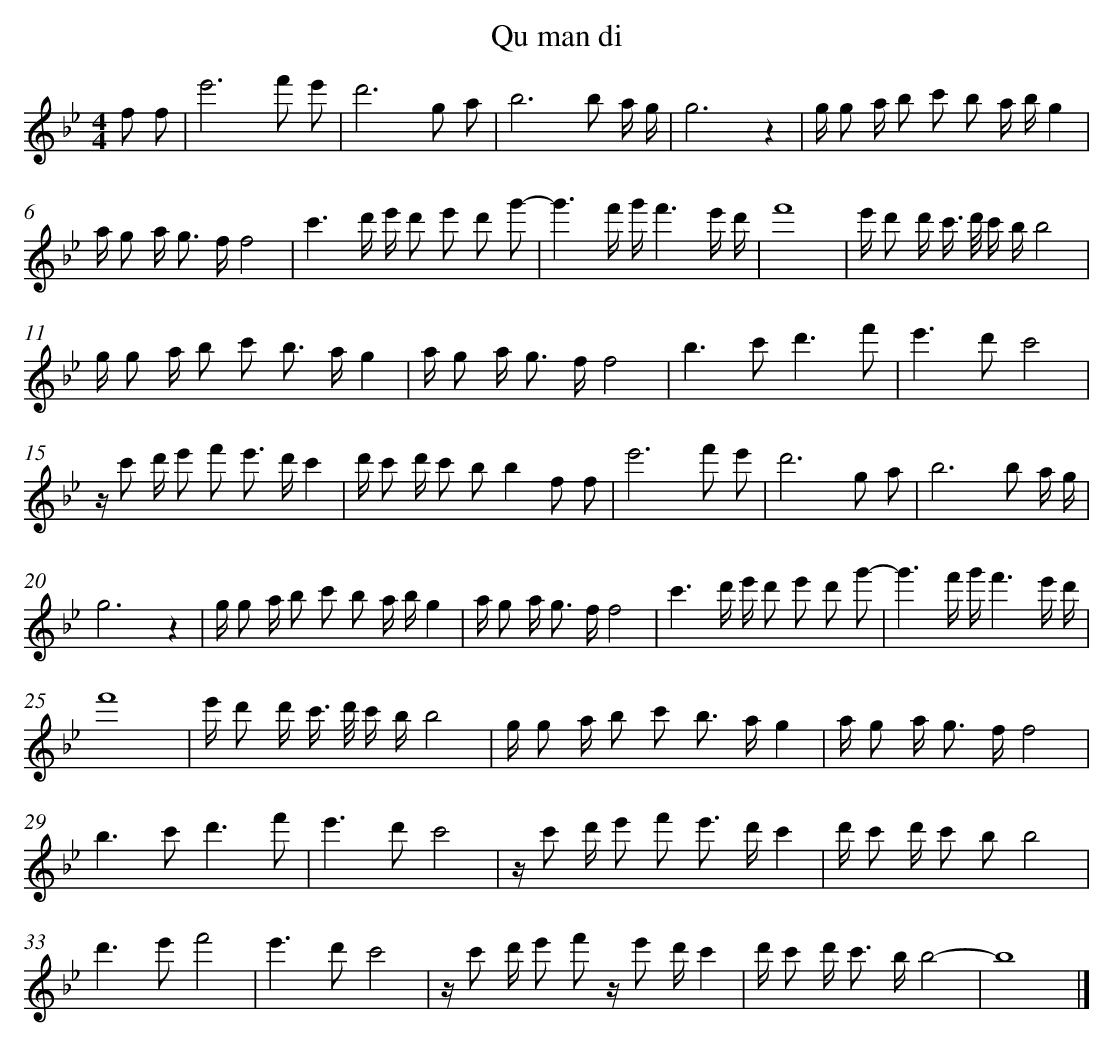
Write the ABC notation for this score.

X:1
T: Qu man di
L: 1/8
M: 4/4
K: Bb
f f [I:setbarnb 1]|
e'6f' e' |
d'6g a |
b6b a/ g/ |
g6z2 |
g/ g a/ b c' b a/ b/g2 |
a/ g a< g f/f4 |
c'3d'/ e'/ d' e' d' g'- |
g'3f'/ g'/f'3e'/ d'/ |
f'8 |
e'/ d' d'/ c'/> d'/ c'/ b/b4 |
g/ g a/ b c' b> ag2 |
a/ g a< g f/f4 |
b2>c'2d'3f' |
e'2>d'2c'4 |
z/ c' d'/ e' f' e'> d'c'2 |
d'/ c' d'/ c' bb2f f |
e'6f' e' |
d'6g a |
b6b a/ g/ |
g6z2 |
g/ g a/ b c' b a/ b/g2 |
a/ g a< g f/f4 |
c'3d'/ e'/ d' e' d' g'- |
g'3f'/ g'/f'3e'/ d'/ |
f'8 |
e'/ d' d'/ c'/> d'/ c'/ b/b4 |
g/ g a/ b c' b> ag2 |
a/ g a< g f/f4 |
b2>c'2d'3f' |
e'2>d'2c'4 |
z/ c' d'/ e' f' e'> d'c'2 |
d'/ c' d'/ c' bb4 |
d'2>e'2f'4 |
e'2>d'2c'4 |
z/ c' d'/ e' f' z/ e' d'/c'2 |
d'/ c' d'< c' b/b4- |
b8 |]
